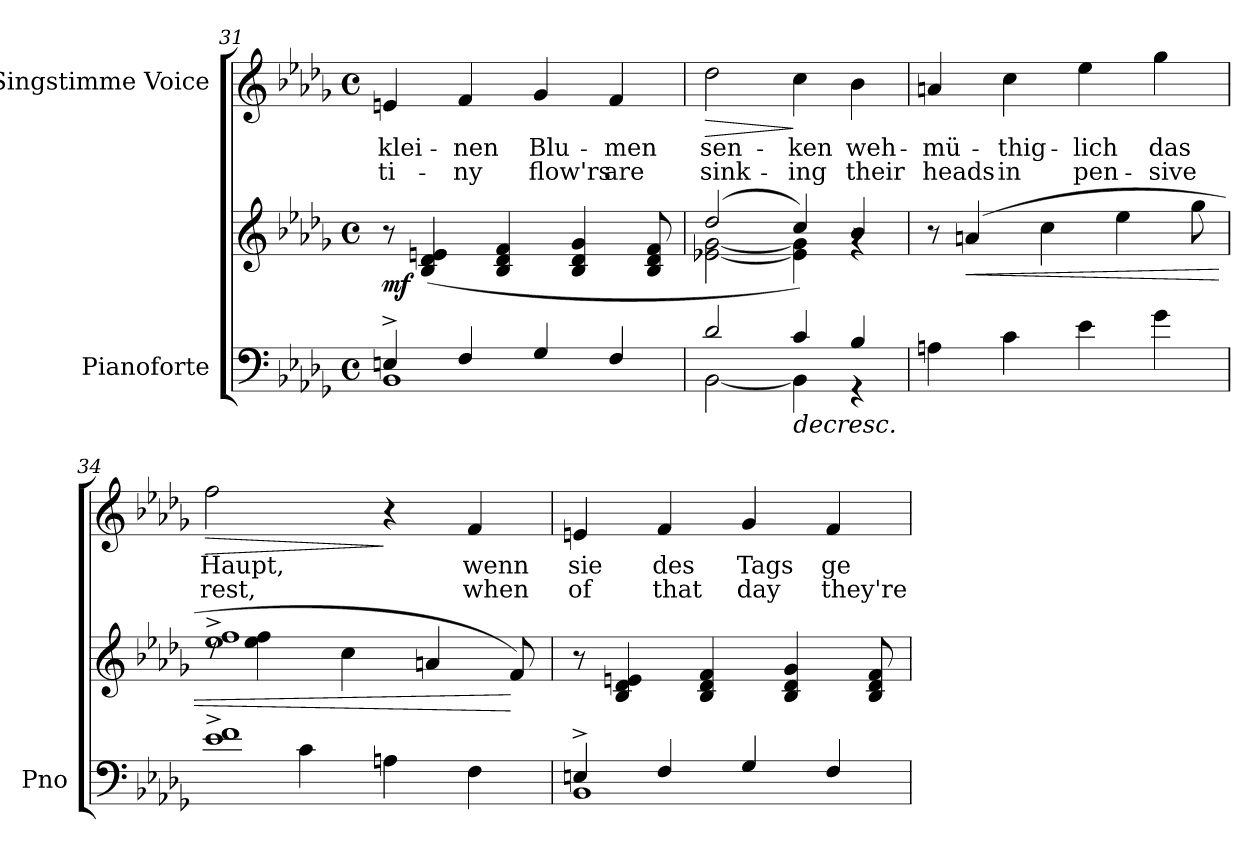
**kern	**kern	**dynam	**kern	**text	**text	**dynam
*part2	*part2	*part2	*part1	*part1	*part1	*part1
*staff3	*staff2	*staff2/3	*staff1	*staff1	*staff1	*staff1
*I"Pianoforte	*	*	*I"Singstimme Voice	*	*	*
*I'Pno	*	*	*	*	*	*
*clefF4	*clefG2	*	*clefG2	*	*	*
*k[b-e-a-d-g-]	*k[b-e-a-d-g-]	*	*k[b-e-a-d-g-]	*	*	*
*M4/4	*M4/4	*	*M4/4	*	*	*
*met(c)	*met(c)	*	*met(c)	*	*	*
=31	=31	=31	=31	=31	=31	=31
*^	*	*	*	*	*	*
!	!	!	!LO:DY:b	!	!LO:LY:b	!LO:LY:b	!
4En^/	1BB-	8r	mf	4en/	klei-	ti-	.
.	.	(>4B-/ 4d-/ 4en/	.	.	.	.	.
!	!	!	!	!	!LO:LY:b	!LO:LY:b	!
4F/	.	.	.	4f/	-nen	-ny	.
.	.	4B-/ 4d-/ 4f/	.	.	.	.	.
!	!	!	!	!	!LO:LY:b	!LO:LY:b	!
4G-/	.	.	.	4g-/	Blu-	flow'rs	.
.	.	4B-/ 4d-/ 4g-/	.	.	.	.	.
!	!	!	!	!	!LO:LY:b	!LO:LY:b	!
4F/	.	.	.	4f/	-men	are	.
.	.	8B-/ 8d-/ 8f/	.	.	.	.	.
=32	=32	=32	=32	=32	=32	=32	=32
*	*	*^	*	*	*	*	*
!	!	!	!	!	!	!LO:LY:b	!LO:LY:b	!LO:HP:b
2d-/	[2BB-\	(>2dd-/	[2e-X\ [2g-\	.	2dd-\	sen-	sink-	>
!	!	!	!	!LO:HP:b=2	!	!LO:LY:b	!LO:LY:b	!
4c/	4BB-\]	4cc/))	4e-\] 4g-\]	>	4cc\	-ken	-ing	]
!	!	!	!	!	!	!LO:LY:b	!LO:LY:b	!
4B-/	4r	4b-/	4rg	.	4b-\	weh-	their	.
!!LO:LB:g=z
=33	=33	=33	=33	=33	=33	=33	=33	=33
!	!	!	!	!	!	!LO:LY:b	!LO:LY:b	!
*v	*v	*	*	*	*	*	*	*
*	*v	*v	*	*	*	*	*
4An\	8r	.	4an/	-mü-	heads	.
!	!	!LO:HP:b	!	!	!	!
.	(>4an/	<	.	.	.	.
!	!	!	!	!LO:LY:b	!LO:LY:b	!
4c\	.	.	4cc\	-thig-	in	.
.	4cc\	.	.	.	.	.
!	!	!	!	!LO:LY:b	!LO:LY:b	!
4e-\	.	.	4ee-\	-lich	pen-	.
.	4ee-\	.	.	.	.	.
!	!	!	!	!LO:LY:b	!LO:LY:b	!
4g-\	.	.	4gg-\	das	-sive	.
.	8gg-\	]	.	.	.	.
=34	=34	=34	=34	=34	=34	=34
*^	*^	*	*	*	*	*
!	!	!	!	!	!	!LO:LY:b	!LO:LY:b	!LO:HP:b
1e-^ 1f^	4ryy	1ee-^ 1ff^	8rdd	.	2ff\	Haupt,	rest,	>
.	.	.	4ee-\ 4ff\	.	.	.	.	.
.	4c\	.	.	.	.	.	.	.
.	.	.	4cc\	.	.	.	.	.
.	4An\	.	.	.	4r	.	.	]
.	.	.	4an/	.	.	.	.	.
!	!	!	!	!	!	!LO:LY:b	!LO:LY:b	!
.	4F\	.	.	.	4f/	wenn	when	.
.	.	.	8f/)	[	.	.	.	.
=35	=35	=35	=35	=35	=35	=35	=35	=35
!	!	!	!	!	!	!LO:LY:b	!LO:LY:b	!
*	*	*v	*v	*	*	*	*	*
4En^/	1BB-	8r	.	4en/	sie	of	.
.	.	4B-/ 4d-/ 4en/	.	.	.	.	.
!	!	!	!	!	!LO:LY:b	!LO:LY:b	!
4F/	.	.	.	4f/	des	that	.
.	.	4B-/ 4d-/ 4f/	.	.	.	.	.
!	!	!	!	!	!LO:LY:b	!LO:LY:b	!
4G-/	.	.	.	4g-/	Tags	day	.
.	.	4B-/ 4d-/ 4g-/	.	.	.	.	.
!	!	!	!	!	!LO:LY:b	!LO:LY:b	!
4F/	.	.	.	4f/	ge-	they're	.
.	.	8B-/ 8d-/ 8f/	.	.	.	.	.
*v	*v	*	*	*	*	*	*
=	=	=	=	=	=	=
*-	*-	*-	*-	*-	*-	*-
